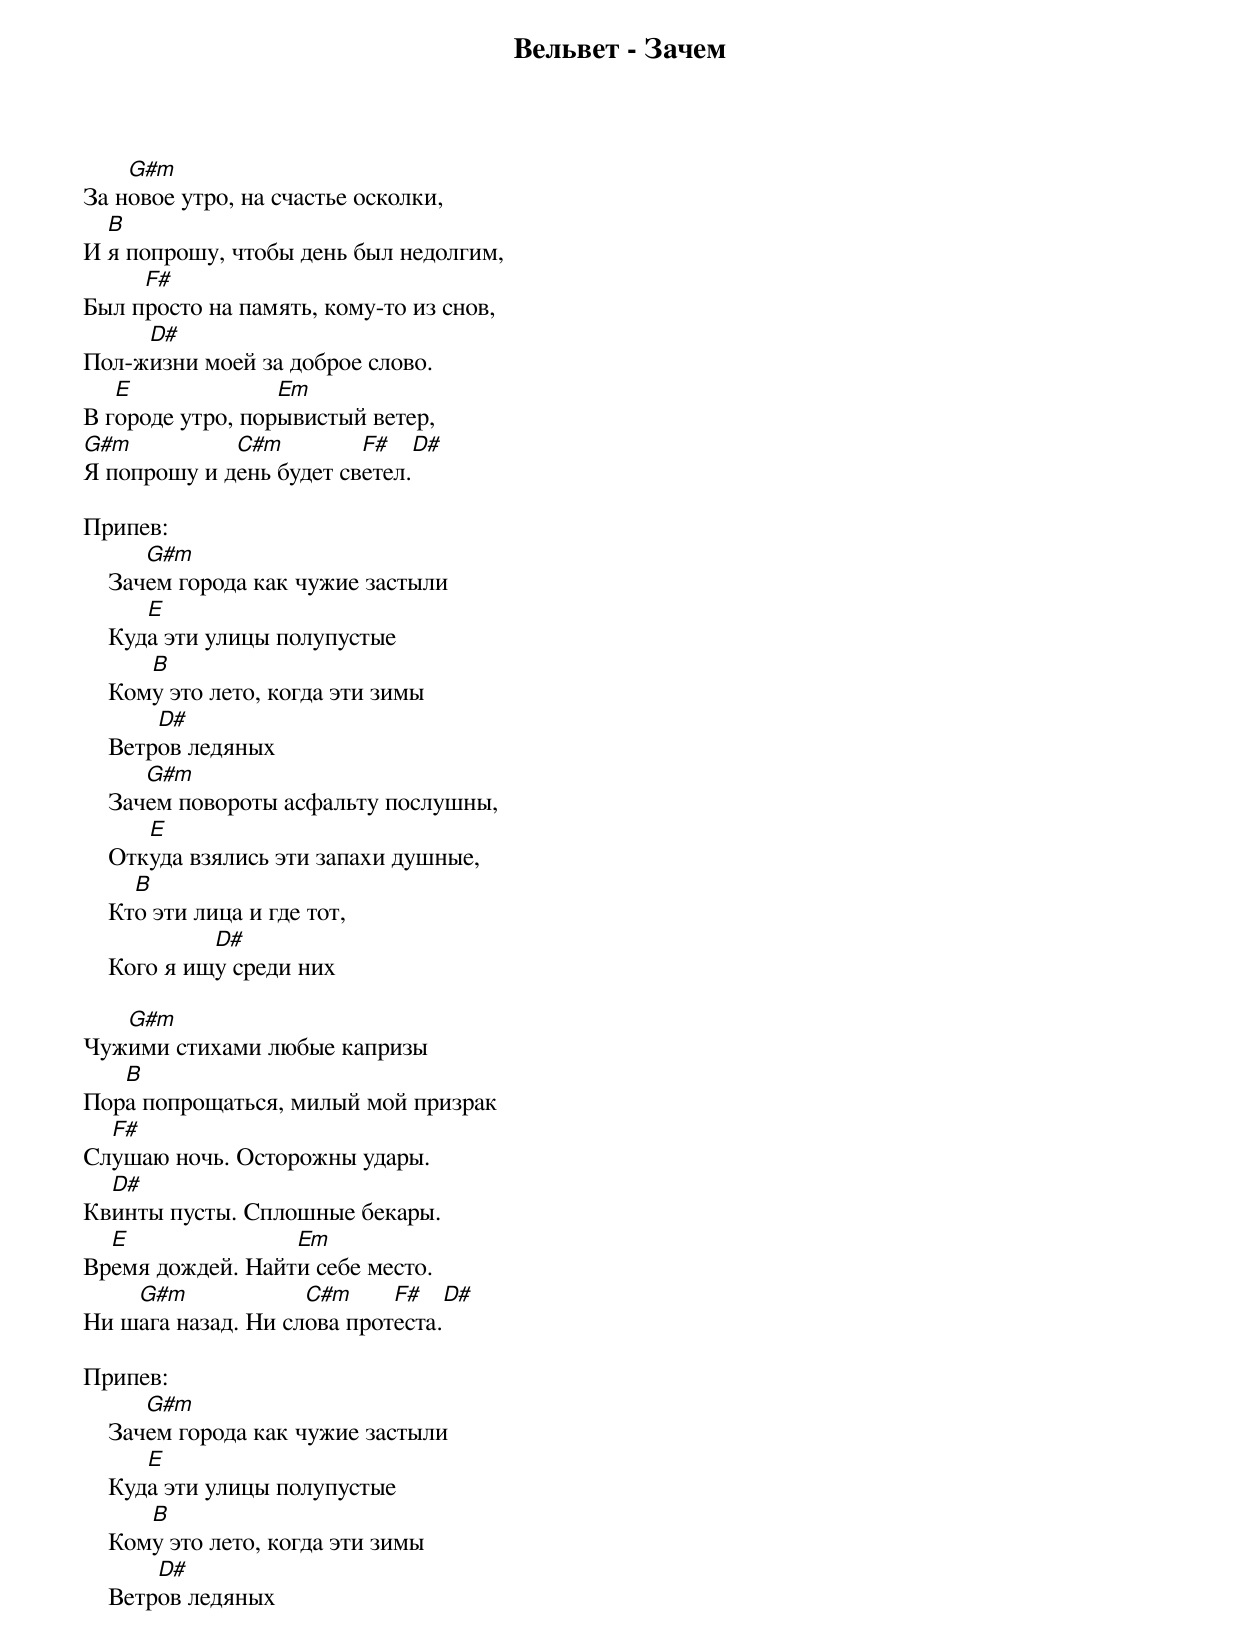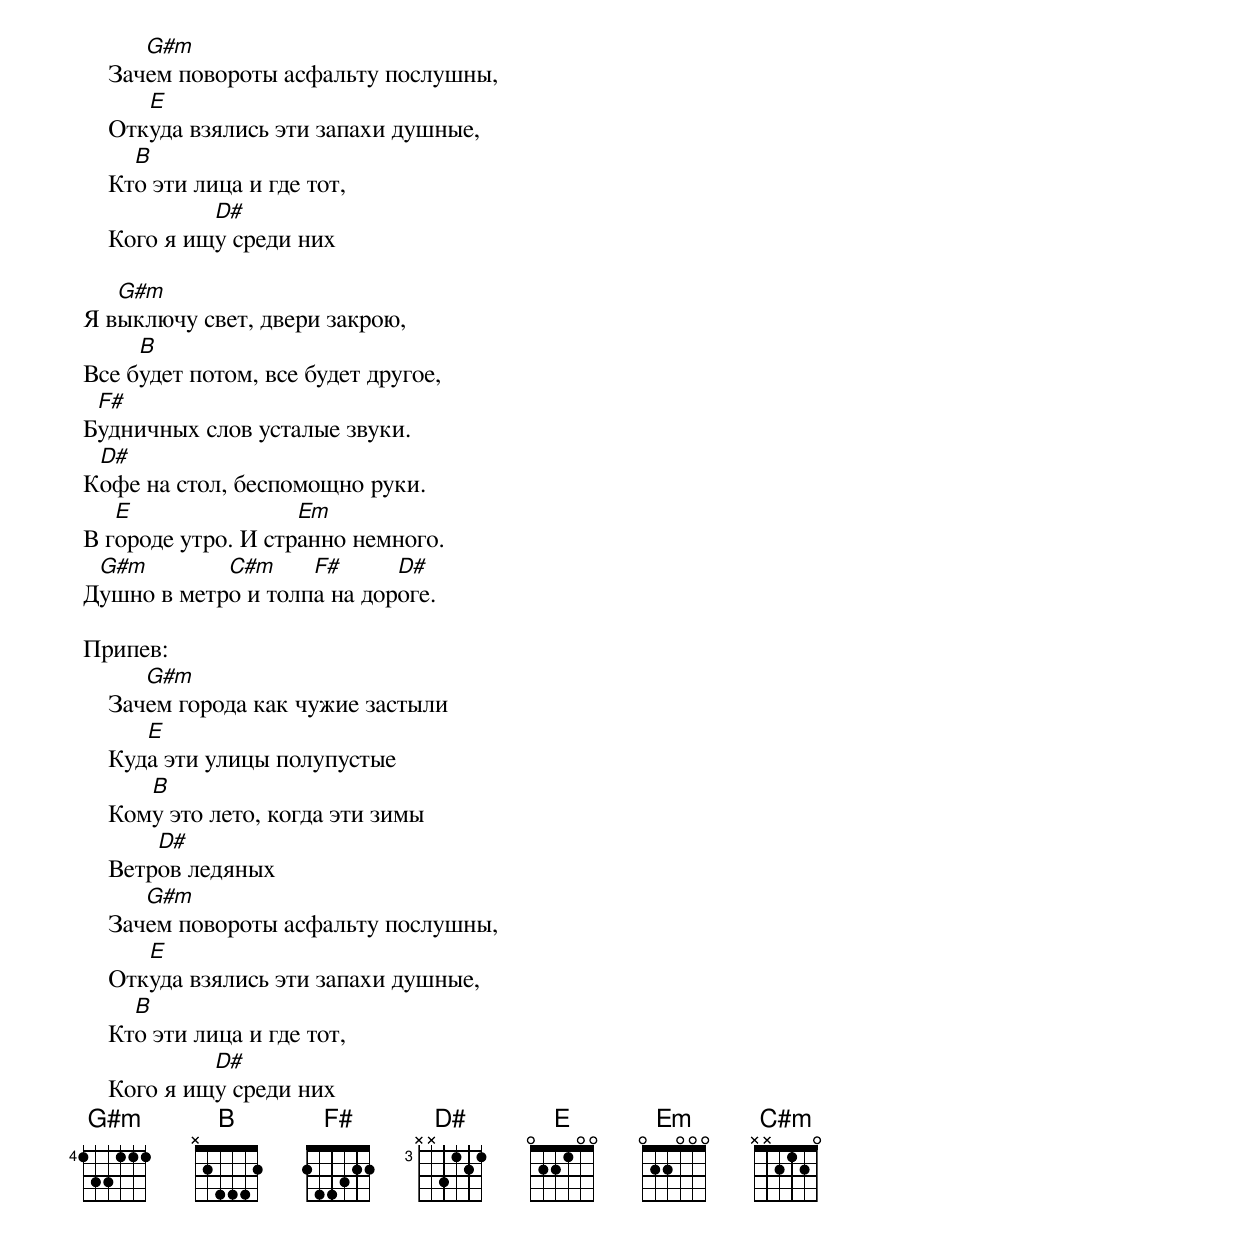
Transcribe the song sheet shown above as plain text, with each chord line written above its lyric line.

Вельвет - Зачем

    G#m
За новое утро, на счастье осколки,
  B
И я попрошу, чтобы день был недолгим,
     F#
Был просто на память, кому-то из снов,
     D#
Пол-жизни моей за доброе слово.
   E              Em
В городе утро, порывистый ветер,
G#m          C#m         F#     D#
Я попрошу и день будет светел.

Припев:
       G#m
    Зачем города как чужие застыли
       E
    Куда эти улицы полупустые
       B
    Кому это лето, когда эти зимы
        D#
    Ветров ледяных
       G#m
    Зачем повороты асфальту послушны,
       E
    Откуда взялись эти запахи душные,
      B
    Кто эти лица и где тот,
             D#
    Кого я ищу среди них

   G#m
Чужими стихами любые капризы
   B
Пора попрощаться, милый мой призрак
  F#
Слушаю ночь. Осторожны удары.
  D#
Квинты пусты. Сплошные бекары.
  E               Em
Время дождей. Найти себе место.
    G#m             C#m     F#     D#
Ни шага назад. Ни слова протеста.

Припев:
       G#m
    Зачем города как чужие застыли
       E
    Куда эти улицы полупустые
       B
    Кому это лето, когда эти зимы
        D#
    Ветров ледяных
       G#m
    Зачем повороты асфальту послушны,
       E
    Откуда взялись эти запахи душные,
      B
    Кто эти лица и где тот,
             D#
    Кого я ищу среди них

   G#m
Я выключу свет, двери закрою,
     B
Все будет потом, все будет другое,
 F#
Будничных слов усталые звуки.
 D#
Кофе на стол, беспомощно руки.
   E                Em
В городе утро. И странно немного.
 G#m        C#m     F#      D#
Душно в метро и толпа на дороге.

Припев:
       G#m
    Зачем города как чужие застыли
       E
    Куда эти улицы полупустые
       B
    Кому это лето, когда эти зимы
        D#
    Ветров ледяных
       G#m
    Зачем повороты асфальту послушны,
       E
    Откуда взялись эти запахи душные,
      B
    Кто эти лица и где тот,
             D#
    Кого я ищу среди них
